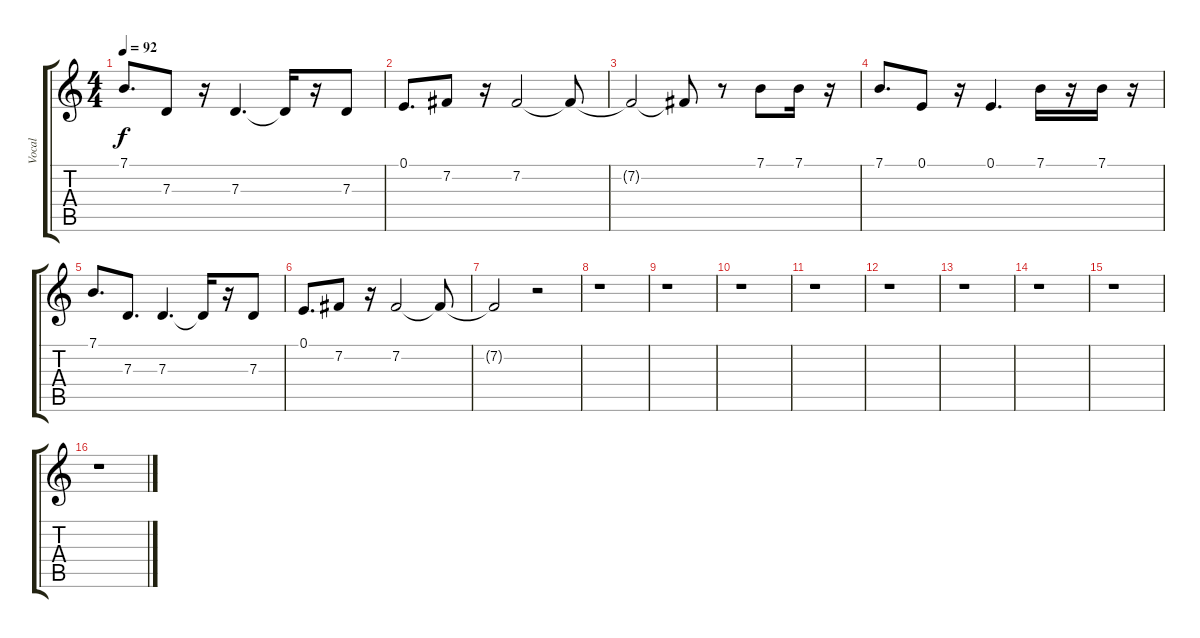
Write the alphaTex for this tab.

\track ("Vocal" "Vocal") {instrument brightacousticpiano}
\staff {score tabs}
\tuning (E4 B3 G3 D3 A2 E2) {hide}
\ts (4 4)
\tempo 92
\clef g2
\ks c
7.1.8{d dy f} 7.3.8 r.16 7.3.4{d} 7.3{t}.16 r.16 7.3.8 |
0.1.8{d} 7.2.8 r.16 7.2.2 7.2{t}.8 |
7.2{t}.2 7.2{t}.8 r.8 7.1.8 7.1.16 r.16 |
7.1.8{d} 0.1.8 r.16 0.1.4{d} 7.1.16 r.16 7.1.16 r.16 |
7.1.8{d} 7.3.8{d} 7.3.4{d} 7.3{t}.16 r.16 7.3.8 |
0.1.8{d} 7.2.8 r.16 7.2.2 7.2{t}.8 |
7.2{t}.2 r.2 |
r.1 |
r.1 |
r.1 |
r.1 |
r.1 |
r.1 |
r.1 |
r.1 |
r.1
